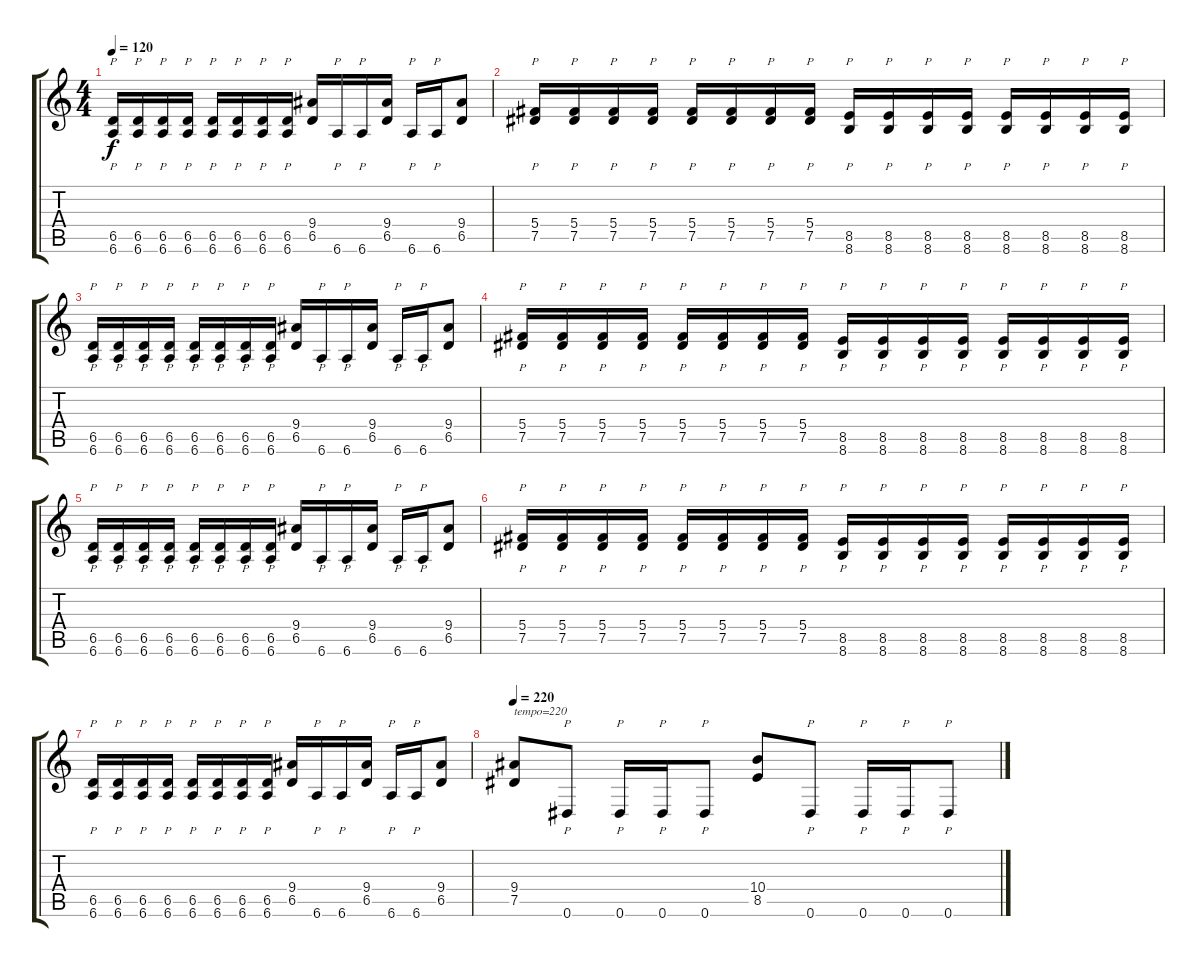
\track "" {instrument distortionguitar}
\staff {score tabs}
\tuning (Eb4 Bb3 Gb3 Db3 Ab2 Eb2) {hide}
\ts (4 4)
\tempo 120
\clef g2
\ks c
(6.5 6.6).16{p dy f} (6.5 6.6).16{p} (6.5 6.6).16{p} (6.5 6.6).16{p} (6.5 6.6).16{p} (6.5 6.6).16{p} (6.5 6.6).16{p} (6.5 6.6).16{p} (9.4 6.5).16 6.6.16{p} 6.6.16{p} (9.4 6.5).16 6.6.16{p} 6.6.16{p} (9.4 6.5).8 |
(5.4 7.5).16{p} (5.4 7.5).16{p} (5.4 7.5).16{p} (5.4 7.5).16{p} (5.4 7.5).16{p} (5.4 7.5).16{p} (5.4 7.5).16{p} (5.4 7.5).16{p} (8.5 8.6).16{p} (8.5 8.6).16{p} (8.5 8.6).16{p} (8.5 8.6).16{p} (8.5 8.6).16{p} (8.5 8.6).16{p} (8.5 8.6).16{p} (8.5 8.6).16{p} |
(6.5 6.6).16{p} (6.5 6.6).16{p} (6.5 6.6).16{p} (6.5 6.6).16{p} (6.5 6.6).16{p} (6.5 6.6).16{p} (6.5 6.6).16{p} (6.5 6.6).16{p} (9.4 6.5).16 6.6.16{p} 6.6.16{p} (9.4 6.5).16 6.6.16{p} 6.6.16{p} (9.4 6.5).8 |
(5.4 7.5).16{p} (5.4 7.5).16{p} (5.4 7.5).16{p} (5.4 7.5).16{p} (5.4 7.5).16{p} (5.4 7.5).16{p} (5.4 7.5).16{p} (5.4 7.5).16{p} (8.5 8.6).16{p} (8.5 8.6).16{p} (8.5 8.6).16{p} (8.5 8.6).16{p} (8.5 8.6).16{p} (8.5 8.6).16{p} (8.5 8.6).16{p} (8.5 8.6).16{p} |
(6.5 6.6).16{p} (6.5 6.6).16{p} (6.5 6.6).16{p} (6.5 6.6).16{p} (6.5 6.6).16{p} (6.5 6.6).16{p} (6.5 6.6).16{p} (6.5 6.6).16{p} (9.4 6.5).16 6.6.16{p} 6.6.16{p} (9.4 6.5).16 6.6.16{p} 6.6.16{p} (9.4 6.5).8 |
(5.4 7.5).16{p} (5.4 7.5).16{p} (5.4 7.5).16{p} (5.4 7.5).16{p} (5.4 7.5).16{p} (5.4 7.5).16{p} (5.4 7.5).16{p} (5.4 7.5).16{p} (8.5 8.6).16{p} (8.5 8.6).16{p} (8.5 8.6).16{p} (8.5 8.6).16{p} (8.5 8.6).16{p} (8.5 8.6).16{p} (8.5 8.6).16{p} (8.5 8.6).16{p} |
(6.5 6.6).16{p} (6.5 6.6).16{p} (6.5 6.6).16{p} (6.5 6.6).16{p} (6.5 6.6).16{p} (6.5 6.6).16{p} (6.5 6.6).16{p} (6.5 6.6).16{p} (9.4 6.5).16 6.6.16{p} 6.6.16{p} (9.4 6.5).16 6.6.16{p} 6.6.16{p} (9.4 6.5).8 |
\tempo 220
(9.4 7.5).8{txt "tempo=220"} 0.6.8{p} 0.6.16{p} 0.6.16{p} 0.6.8{p} (10.4 8.5).8 0.6.8{p} 0.6.16{p} 0.6.16{p} 0.6.8{p}
